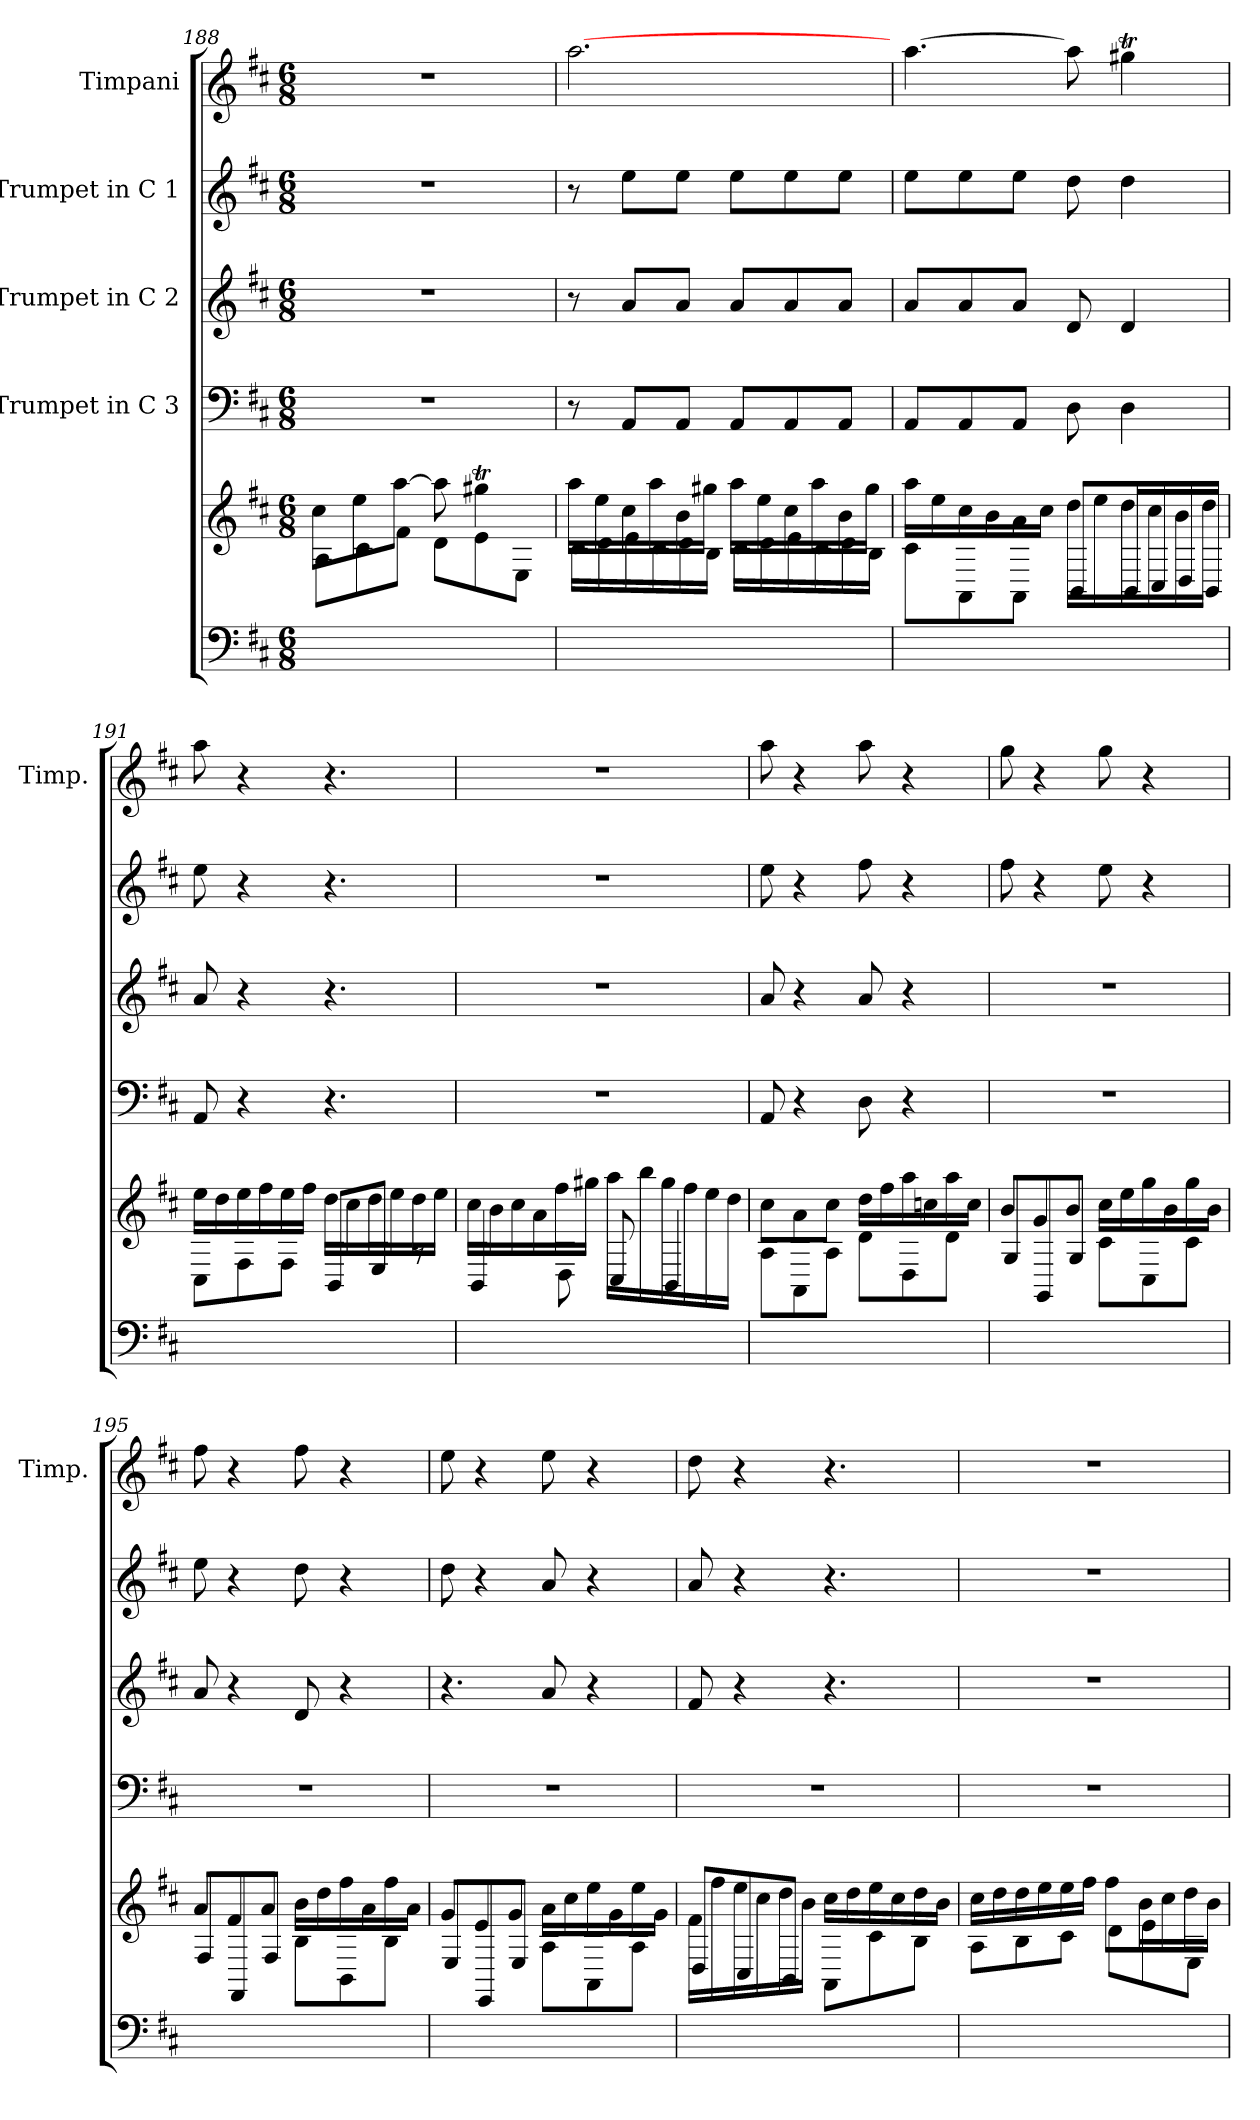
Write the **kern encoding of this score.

**kern	**kern	**kern	**kern	**kern	**kern
*part5	*part5	*part4	*part3	*part2	*part1
*staff6	*staff5	*staff4	*staff3	*staff2	*staff1
*	*	*I"Trumpet in C 3	*I"Trumpet in C 2	*I"Trumpet in C 1	*I"Timpani
*	*	*	*	*	*I'Timp.
*clefF4	*clefG2	*clefF4	*clefG2	*clefG2	*clefG2
*k[f#c#]	*k[f#c#]	*k[f#c#]	*k[f#c#]	*k[f#c#]	*k[f#c#]
*	*D:	*D:	*D:	*D:	*D:
*M6/8	*M6/8	*M6/8	*M6/8	*M6/8	*M6/8
=188	=188	=188	=188	=188	=188
*	*^	*	*	*	*
2.ryy	8cc#\L	8A\L	2.r	2.r	2.r	2.r
.	8ee\	8c#\	.	.	.	.
.	[8aa\J	8f#\J	.	.	.	.
.	8aa\]	8d\L	.	.	.	.
.	4gg#Xt\	8e\	.	.	.	.
.	.	8E\J	.	.	.	.
=189	=189	=189	=189	=189	=189	=189
2.ryy	16aa\LL	16c#\LL	8r	8r	8r	[2.aa\
.	16ee\	16d\	.	.	.	.
.	16cc#\	16e\	8AA/L	8a/L	8ee\L	.
.	16aa\	16c#\	.	.	.	.
.	16b\	16d\	8AA/J	8a/J	8ee\J	.
.	16gg#X\JJ	16B\JJ	.	.	.	.
.	16aa\LL	16c#\LL	8AA/L	8a/L	8ee\L	.
.	16ee\	16d\	.	.	.	.
.	16cc#\	16e\	8AA/	8a/	8ee\	.
.	16aa\	16c#\	.	.	.	.
.	16b\	16d\	8AA/J	8a/J	8ee\J	.
.	16gg#\JJ	16B\JJ	.	.	.	.
=190	=190	=190	=190	=190	=190	=190
2.ryy	16aa\LL	8c#\L	8AA/L	8a/L	8ee\L	[4.aa\
.	16ee\	.	.	.	.	.
.	16cc#\	8AA\	8AA/	8a/	8ee\	.
.	16b\	.	.	.	.	.
.	16a\	8AA\J	8AA/J	8a/J	8ee\J	.
.	16cc#\JJ	.	.	.	.	.
.	16dd\LL	8BB/L	8D\	8d/	8dd\	8aa\]
.	16ee\	.	.	.	.	.
.	16dd\	16BB/L	4D\	4d/	4dd\	4gg#Xt\
.	16cc#\	16C#/	.	.	.	.
.	16b\	16D/	.	.	.	.
.	16dd\JJ	16BB/JJ	.	.	.	.
=191	=191	=191	=191	=191	=191	=191
2.ryy	16ee\LL	8C#\L	8AA/	8a/	8ee\	8aa\
.	16dd\	.	.	.	.	.
.	16ee\	8F#\	4r	4r	4r	4r
.	16ff#\	.	.	.	.	.
.	16ee\	8F#\J	.	.	.	.
.	16ff#\JJ	.	.	.	.	.
.	16dd\LL	8BB/L	4.r	4.r	4.r	4.r
.	16cc#\	.	.	.	.	.
.	16dd\	8E/J	.	.	.	.
.	16ee\	.	.	.	.	.
.	16dd\	8r	.	.	.	.
.	16ee\JJ	.	.	.	.	.
!!LO:LB:g=z
=192	=192	=192	=192	=192	=192	=192
2.ryy	16cc#\LL	4BB/	2.r	2.r	2.r	2.r
.	16b\	.	.	.	.	.
.	16cc#\	.	.	.	.	.
.	16a\	.	.	.	.	.
.	16ff#\	8D\	.	.	.	.
.	16gg#X\JJ	.	.	.	.	.
.	16aa\LL	8C#/	.	.	.	.
.	16bb\	.	.	.	.	.
.	16gg#\	4BB/	.	.	.	.
.	16ff#\	.	.	.	.	.
.	16ee\	.	.	.	.	.
.	16dd\JJ	.	.	.	.	.
=193	=193	=193	=193	=193	=193	=193
2.ryy	8cc#\L	8A\L	8AA/	8a/	8ee\	8aa\
.	8a\	8AA\	4r	4r	4r	4r
.	8cc#\J	8A\J	.	.	.	.
.	16dd\LL	8d\L	8D\	8a/	8ff#\	8aa\
.	16ff#\	.	.	.	.	.
.	16aa\	8D\	4r	4r	4r	4r
.	16ccn\	.	.	.	.	.
.	16aa\	8d\J	.	.	.	.
.	16cc\JJ	.	.	.	.	.
=194	=194	=194	=194	=194	=194	=194
2.ryy	8b/L	8G/L	2.r	2.r	8ff#\	8gg\
.	8g/	8GG/	.	.	4r	4r
.	8b/J	8G/J	.	.	.	.
.	16cc#\LL	8c#\L	.	.	8ee\	8gg\
.	16ee\	.	.	.	.	.
.	16gg\	8C#\	.	.	4r	4r
.	16b\	.	.	.	.	.
.	16gg\	8c#\J	.	.	.	.
.	16b\JJ	.	.	.	.	.
=195	=195	=195	=195	=195	=195	=195
2.ryy	8a/L	8F#/L	2.r	8a/	8ee\	8ff#\
.	8f#/	8FF#/	.	4r	4r	4r
.	8a/J	8F#/J	.	.	.	.
.	16b\LL	8B\L	.	8d/	8dd\	8ff#\
.	16dd\	.	.	.	.	.
.	16ff#\	8BB\	.	4r	4r	4r
.	16a\	.	.	.	.	.
.	16ff#\	8B\J	.	.	.	.
.	16a\JJ	.	.	.	.	.
=196	=196	=196	=196	=196	=196	=196
2.ryy	8g/L	8E/L	2.r	4.r	8dd\	8ee\
.	8e/	8EE/	.	.	4r	4r
.	8g/J	8E/J	.	.	.	.
.	16a\LL	8A\L	.	8a/	8a/	8ee\
.	16cc#\	.	.	.	.	.
.	16ee\	8AA\	.	4r	4r	4r
.	16g\	.	.	.	.	.
.	16ee\	8A\J	.	.	.	.
.	16g\JJ	.	.	.	.	.
=197	=197	=197	=197	=197	=197	=197
2.ryy	16f#\LL	8D/L	2.r	8f#/	8a/	8dd\
.	16ff#\	.	.	.	.	.
.	16ee\	8C#/	.	4r	4r	4r
.	16cc#\	.	.	.	.	.
.	16dd\	8BB/J	.	.	.	.
.	16b\JJ	.	.	.	.	.
.	16cc#\LL	8AA\L	.	4.r	4.r	4.r
.	16dd\	.	.	.	.	.
.	16ee\	8c#\	.	.	.	.
.	16cc#\	.	.	.	.	.
.	16dd\	8B\J	.	.	.	.
.	16b\JJ	.	.	.	.	.
!!LO:PB:g=z
=198	=198	=198	=198	=198	=198	=198
2.ryy	16cc#\LL	8A\L	2.r	2.r	2.r	2.r
.	16dd\	.	.	.	.	.
.	16dd\	8B\	.	.	.	.
.	16ee\	.	.	.	.	.
.	16ee\	8c#\J	.	.	.	.
.	16ff#\JJ	.	.	.	.	.
.	8ff#\L	8d\L	.	.	.	.
.	16b\L	8e\	.	.	.	.
.	16cc#\	.	.	.	.	.
.	16dd\	8E\J	.	.	.	.
.	16b\JJ	.	.	.	.	.
*	*v	*v	*	*	*	*
=	=	=	=	=	=
*-	*-	*-	*-	*-	*-
